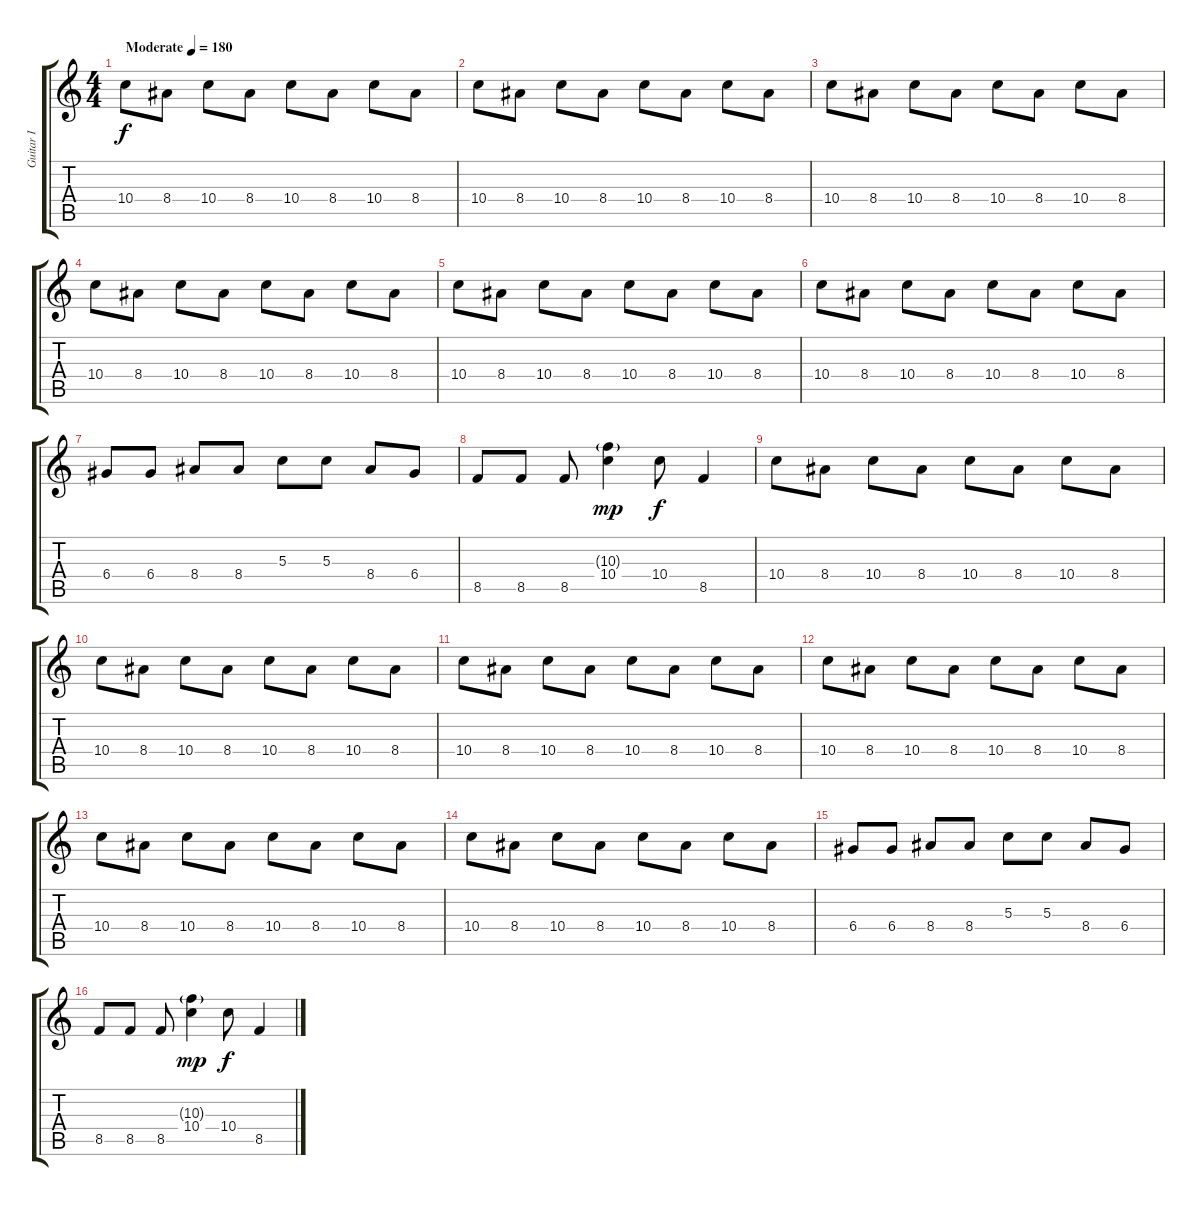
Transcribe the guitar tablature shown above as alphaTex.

\track ("Guitar I" "Guitar I") {instrument distortionguitar}
\staff {score tabs}
\tuning (E4 B3 G3 D3 A2 E2) {hide}
\ts (4 4)
\tempo (180 "Moderate")
\clef g2
\ks c
10.4.8{dy f instrument distortionguitar} 8.4.8 10.4.8 8.4.8 10.4.8 8.4.8 10.4.8 8.4.8 |
10.4.8 8.4.8 10.4.8 8.4.8 10.4.8 8.4.8 10.4.8 8.4.8 |
10.4.8 8.4.8 10.4.8 8.4.8 10.4.8 8.4.8 10.4.8 8.4.8 |
10.4.8 8.4.8 10.4.8 8.4.8 10.4.8 8.4.8 10.4.8 8.4.8 |
10.4.8 8.4.8 10.4.8 8.4.8 10.4.8 8.4.8 10.4.8 8.4.8 |
10.4.8 8.4.8 10.4.8 8.4.8 10.4.8 8.4.8 10.4.8 8.4.8 |
6.4.8 6.4.8 8.4.8 8.4.8 5.3.8 5.3.8 8.4.8 6.4.8 |
8.5.8 8.5.8 8.5.8 (10.3{g} 10.4).4{dy mp} 10.4.8{dy f} 8.5.4 |
10.4.8 8.4.8 10.4.8 8.4.8 10.4.8 8.4.8 10.4.8 8.4.8 |
10.4.8 8.4.8 10.4.8 8.4.8 10.4.8 8.4.8 10.4.8 8.4.8 |
10.4.8 8.4.8 10.4.8 8.4.8 10.4.8 8.4.8 10.4.8 8.4.8 |
10.4.8 8.4.8 10.4.8 8.4.8 10.4.8 8.4.8 10.4.8 8.4.8 |
10.4.8 8.4.8 10.4.8 8.4.8 10.4.8 8.4.8 10.4.8 8.4.8 |
10.4.8 8.4.8 10.4.8 8.4.8 10.4.8 8.4.8 10.4.8 8.4.8 |
6.4.8 6.4.8 8.4.8 8.4.8 5.3.8 5.3.8 8.4.8 6.4.8 |
8.5.8 8.5.8 8.5.8 (10.3{g} 10.4).4{dy mp} 10.4.8{dy f} 8.5.4
